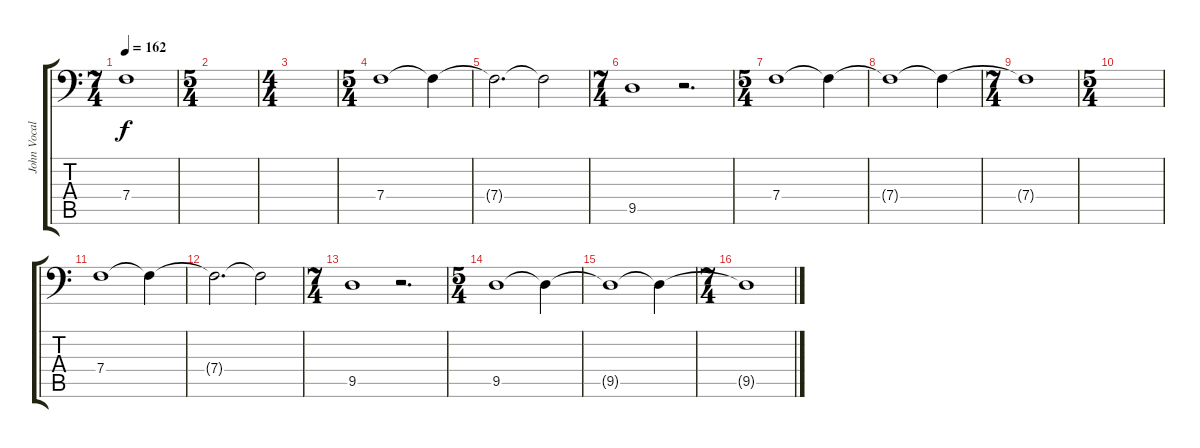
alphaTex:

\track ("John Vocals" "John Vocal") {instrument tuba}
\staff {score tabs}
\tuning (C4 G3 Eb3 Bb2 F2 Bb1) {hide}
\ts (7 4)
\tempo 162
\clef f4
\ks c
7.4{t}.1{dy f} |
\ts (5 4)
|
\ts (4 4)
|
\ts (5 4)
7.4.1 7.4{t}.4 |
7.4{t}.2{d} 7.4{t}.2 |
\ts (7 4)
9.5.1 r.2{d} |
\ts (5 4)
7.4.1 7.4{t}.4 |
7.4{t}.1 7.4{t}.4 |
\ts (7 4)
7.4{t}.1 |
\ts (5 4)
|
7.4.1 7.4{t}.4 |
7.4{t}.2{d} 7.4{t}.2 |
\ts (7 4)
9.5.1 r.2{d} |
\ts (5 4)
9.5.1 9.5{t}.4 |
9.5{t}.1 9.5{t}.4 |
\ts (7 4)
9.5{t}.1
